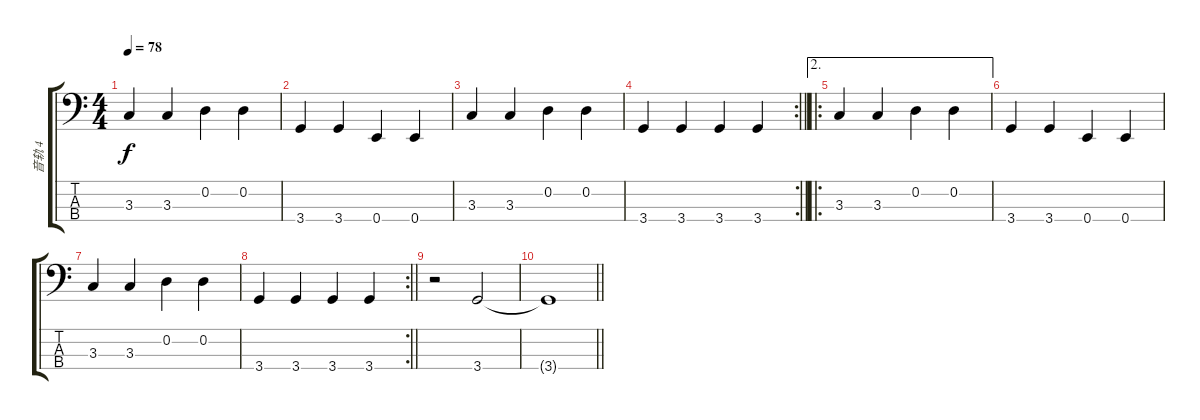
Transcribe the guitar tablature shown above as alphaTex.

\track ("音轨 4" "音轨 4") {instrument electricbassfinger}
\staff {score tabs}
\tuning (G2 D2 A1 E1) {hide}
\ts (4 4)
\tempo 78
\clef f4
\ks c
3.3.4{dy f} 3.3.4 0.2.4 0.2.4 |
3.4.4 3.4.4 0.4.4 0.4.4 |
3.3.4 3.3.4 0.2.4 0.2.4 |
\rc 2
\barLineRight lightlight
3.4.4 3.4.4 3.4.4 3.4.4 |
\ae 2
\ro
3.3.4 3.3.4 0.2.4 0.2.4 |
3.4.4 3.4.4 0.4.4 0.4.4 |
3.3.4 3.3.4 0.2.4 0.2.4 |
\rc 2
\barLineRight lightlight
3.4.4 3.4.4 3.4.4 3.4.4 |
r.2 3.4.2 |
\barLineRight lightlight
3.4{t}.1
